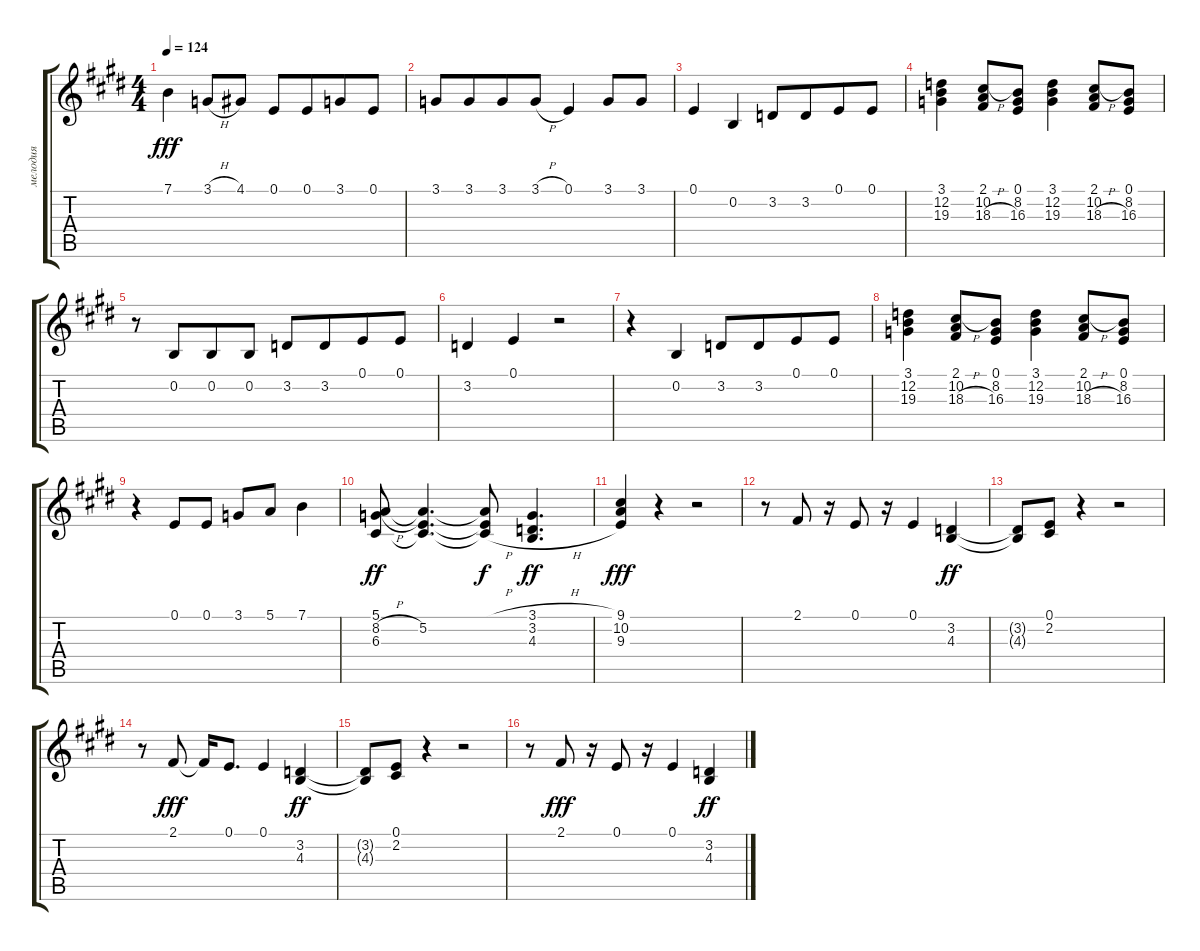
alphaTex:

\track ("мелодия" "мелодия") {instrument accordion}
\staff {score tabs}
\tuning (E4 B3 G3 D3 A2 E2) {hide}
\ts (4 4)
\tempo 124
\clef g2
\ks e
7.1.4{dy fff} 3.1{h}.8 4.1.8 0.1.8 0.1.8{beam merge} 3.1.8 0.1.8 |
3.1.8 3.1.8{beam merge} 3.1.8 3.1{h}.8 0.1.4 3.1.8 3.1.8 |
0.1.4 0.2.4 3.2.8 3.2.8{beam merge} 0.1.8 0.1.8 |
(3.1 12.2 19.3).4 (2.1{h} 10.2{h} 18.3{h}).8 (0.1 8.2 16.3).8 (3.1 12.2 19.3).4 (2.1{h} 10.2{h} 18.3{h}).8 (0.1 8.2 16.3).8 |
r.8 0.2.8{beam merge} 0.2.8 0.2.8 3.2.8 3.2.8{beam merge} 0.1.8 0.1.8 |
3.2.4 0.1.4 r.2 |
r.4 0.2.4 3.2.8 3.2.8{beam merge} 0.1.8 0.1.8 |
(3.1 12.2 19.3).4 (2.1{h} 10.2{h} 18.3{h}).8 (0.1 8.2 16.3).8 (3.1 12.2 19.3).4 (2.1{h} 10.2{h} 18.3{h}).8 (0.1 8.2 16.3).8 |
r.4 0.1.8 0.1.8 3.1.8 5.1.8 7.1.4 |
(5.1 8.2{h} 6.3).8{dy ff} (5.1{t} 5.2 6.3{t}).4{d} (5.1{h t} 5.2{h t} 6.3{h t}).8{dy f} (3.1{h} 3.2{h} 4.3{h}).4{d dy ff} |
(9.1 10.2 9.3).4{dy fff} r.4 r.2 |
r.8 2.1.8 r.16 0.1.8 r.16 0.1.4 (3.2 4.3).4{dy ff} |
(3.2{t} 4.3{t}).8 (0.1 2.2).8 r.4 r.2 |
r.8 2.1.8{dy fff} 2.1{t}.16 0.1.8{d} 0.1.4 (3.2 4.3).4{dy ff} |
(3.2{t} 4.3{t}).8 (0.1 2.2).8 r.4 r.2 |
r.8 2.1.8{dy fff} r.16 0.1.8 r.16 0.1.4 (3.2 4.3).4{dy ff}
